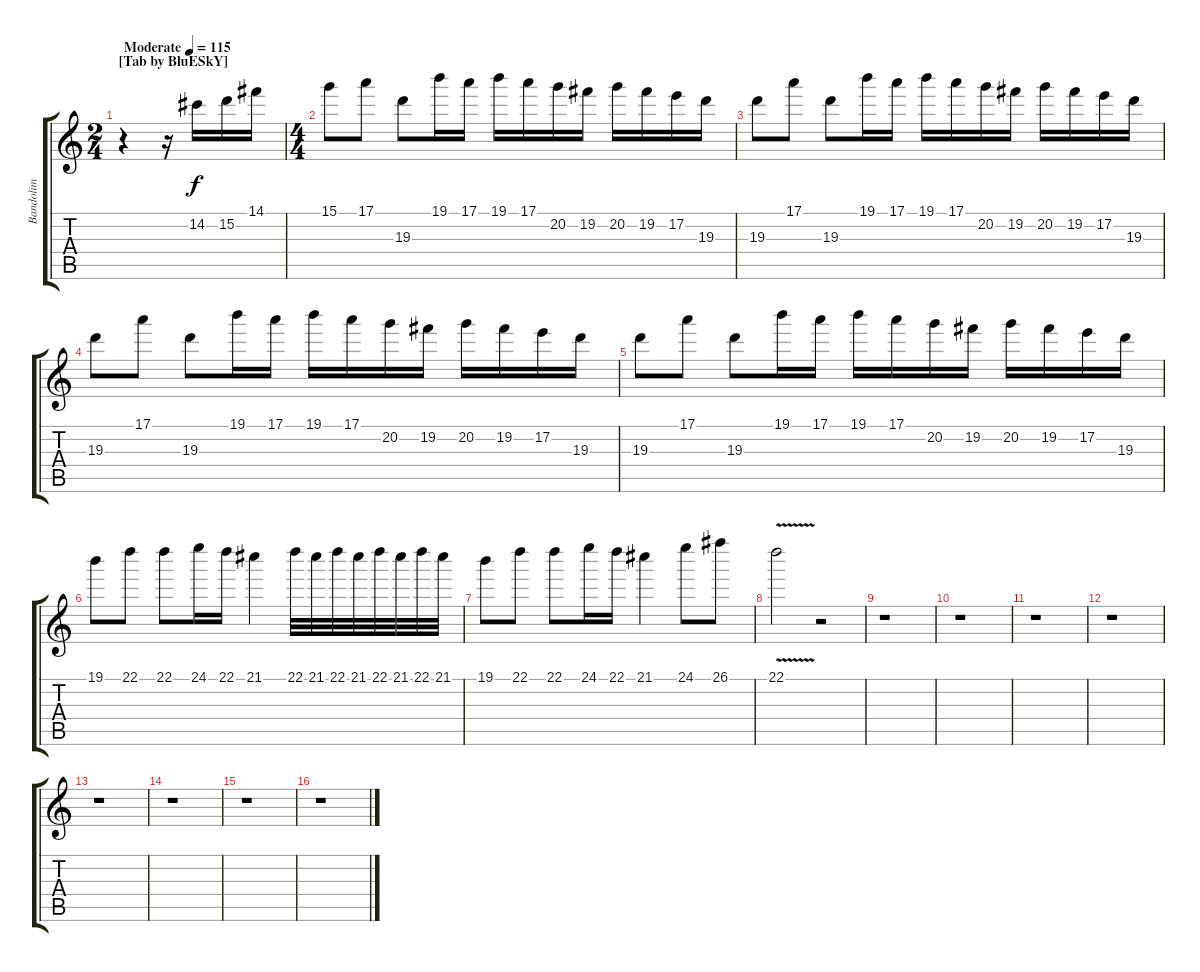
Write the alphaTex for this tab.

\track ("Bandolim" "Bandolim") {instrument harpsichord}
\staff {score tabs}
\tuning (E5 B4 G4 D4 A3 E3) {hide}
\ts (2 4)
\section ("" "[Tab by BluESkY]")
\tempo (115 "Moderate")
\clef g2
\ks c
r.4{dy f instrument harpsichord} r.16 14.2.16 15.2.16 14.1.16 |
\ts (4 4)
15.1.8 17.1.8 19.3.8 19.1.16 17.1.16 19.1.16 17.1.16 20.2.16 19.2.16 20.2.16 19.2.16 17.2.16 19.3.16 |
19.3.8 17.1.8 19.3.8 19.1.16 17.1.16 19.1.16 17.1.16 20.2.16 19.2.16 20.2.16 19.2.16 17.2.16 19.3.16 |
19.3.8 17.1.8 19.3.8 19.1.16 17.1.16 19.1.16 17.1.16 20.2.16 19.2.16 20.2.16 19.2.16 17.2.16 19.3.16 |
19.3.8 17.1.8 19.3.8 19.1.16 17.1.16 19.1.16 17.1.16 20.2.16 19.2.16 20.2.16 19.2.16 17.2.16 19.3.16 |
19.1.8 22.1.8 22.1.8 24.1.16 22.1.16 21.1.4 22.1.32 21.1.32 22.1.32 21.1.32 22.1.32 21.1.32 22.1.32 21.1.32 |
19.1.8 22.1.8 22.1.8 24.1.16 22.1.16 21.1.4 24.1.8 26.1.8 |
22.1{v}.2 r.2 |
r.1 |
r.1 |
r.1 |
r.1 |
r.1 |
r.1 |
r.1 |
r.1
